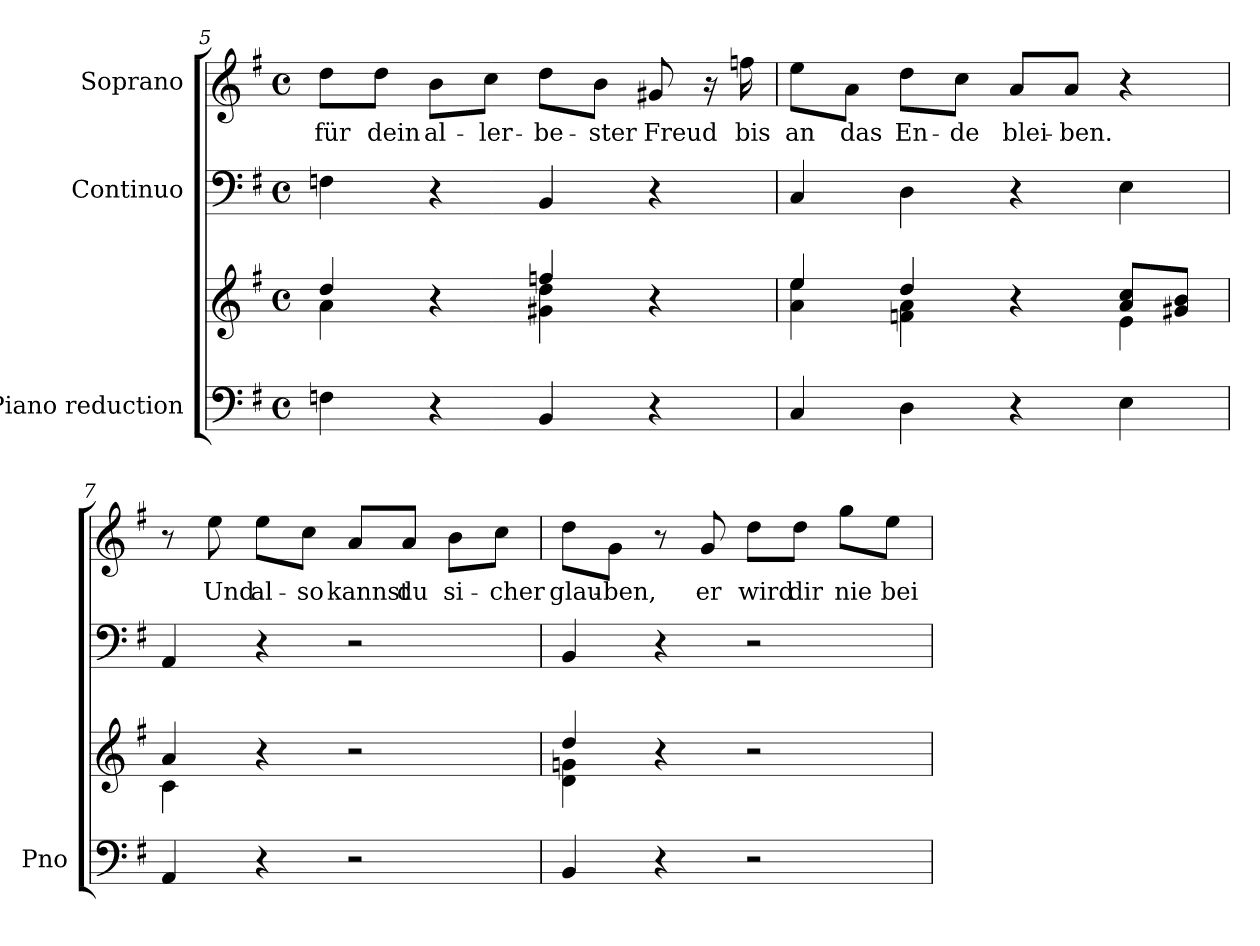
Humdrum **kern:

**kern	**kern	**kern	**kern	**text
*part3	*part3	*part2	*part1	*part1
*staff4	*staff3	*staff2	*staff1	*staff1
*I"Piano reduction	*	*I"Continuo	*I"Soprano	*
*I'Pno	*	*	*	*
*clefF4	*clefG2	*clefF4	*clefG2	*
*k[f#]	*k[f#]	*k[f#]	*k[f#]	*
*M4/4	*M4/4	*M4/4	*M4/4	*
*met(c)	*met(c)	*met(c)	*met(c)	*
=5	=5	=5	=5	=5
*	*^	*	*	*
!	!	!	!	!	!LO:LY:b
4Fn\	4dd/	4a\	4Fn\	8dd\L	für
!	!	!	!	!	!LO:LY:b
.	.	.	.	8dd\J	dein
!	!	!	!	!	!LO:LY:b
4r	4r	4ryy	4r	8b\L	al-
!	!	!	!	!	!LO:LY:b
.	.	.	.	8cc\J	-ler-
!	!	!	!	!	!LO:LY:b
4BB/	4ffn/	4g#X\ 4dd\	4BB/	8dd\L	-be-
!	!	!	!	!	!LO:LY:b
.	.	.	.	8b\J	-ster
!	!	!	!	!	!LO:LY:b
4r	4r	4ryy	4r	8g#X/	Freud
.	.	.	.	16r	.
!	!	!	!	!	!LO:LY:b
.	.	.	.	16ffn\	bis
!!LO:LB:g=z
=6	=6	=6	=6	=6	=6
!	!	!	!	!	!LO:LY:b
4C/	4ee/	4a\ 4ee\	4C/	8ee\L	an
!	!	!	!	!	!LO:LY:b
.	.	.	.	8a\J	das
!	!	!	!	!	!LO:LY:b
4D\	4dd/	4fn\ 4a\	4D\	8dd\L	En-
!	!	!	!	!	!LO:LY:b
.	.	.	.	8cc\J	-de
!	!	!	!	!	!LO:LY:b
4r	4r	4ryy	4r	8a/L	blei-
!	!	!	!	!	!LO:LY:b
.	.	.	.	8a/J	-ben.
4E\	8a/ 8cc/L	4e\	4E\	4r	.
.	8g#X/ 8b/J	.	.	.	.
=7	=7	=7	=7	=7	=7
4AA/	4a/	4c\	4AA/	8r	.
!	!	!	!	!	!LO:LY:b
.	.	.	.	8ee\	Und
!	!	!	!	!	!LO:LY:b
4r	4r	4ryy	4r	8ee\L	al-
!	!	!	!	!	!LO:LY:b
.	.	.	.	8cc\J	-so
!	!	!	!	!	!LO:LY:b
2r	2r	2ryy	2r	8a/L	kannst
!	!	!	!	!	!LO:LY:b
.	.	.	.	8a/J	du
!	!	!	!	!	!LO:LY:b
.	.	.	.	8b\L	si-
!	!	!	!	!	!LO:LY:b
.	.	.	.	8cc\J	-cher
=8	=8	=8	=8	=8	=8
!	!	!	!	!	!LO:LY:b
4BB/	4dd/	4d\ 4gn\	4BB/	8dd\L	glau-
!	!	!	!	!	!LO:LY:b
.	.	.	.	8g\J	-ben,
4r	4r	4ryy	4r	8r	.
!	!	!	!	!	!LO:LY:b
.	.	.	.	8g/	er
!	!	!	!	!	!LO:LY:b
2r	2r	2ryy	2r	8dd\L	wird
!	!	!	!	!	!LO:LY:b
.	.	.	.	8dd\J	dir
!	!	!	!	!	!LO:LY:b
.	.	.	.	8gg\L	nie
!	!	!	!	!	!LO:LY:b
.	.	.	.	8ee\J	bei
*	*v	*v	*	*	*
=	=	=	=	=
*-	*-	*-	*-	*-
